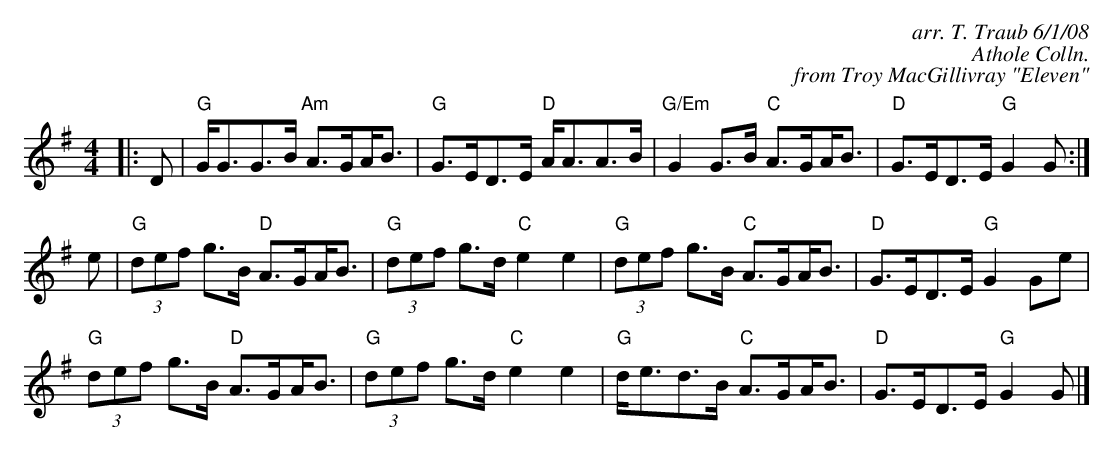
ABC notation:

X:1                                                                                                            P: Hoch Hey Johnnie Lad
C: arr. T. Traub 6/1/08
C: Athole Colln.
C: from Troy MacGillivray "Eleven"
M: 4/4
L: 1/8
K: G
|: D|"G"G<GG>B "Am"A>G!beambr1!A<B|"G"G>ED>E "D"A<AA>B|"G/Em"G2 G>B "C"A>G!beambr1!A<B|"D"G>ED>E "G"G2 G :|
e|"G"(3def g>B "D"A>G!beambr1!A<B|"G"(3def g>d "C"e2 e2|"G"(3def g>B "C"A>G!beambr1!A<B|"D"G>ED>E "G"G2 Ge|
"G"(3def g>B "D"A>G!beambr1!A<B|"G"(3def g>d "C"e2 e2|"G"d<ed>B "C"A>G!beambr1!A<B|"D"G>ED>E "G"G2 G |]
